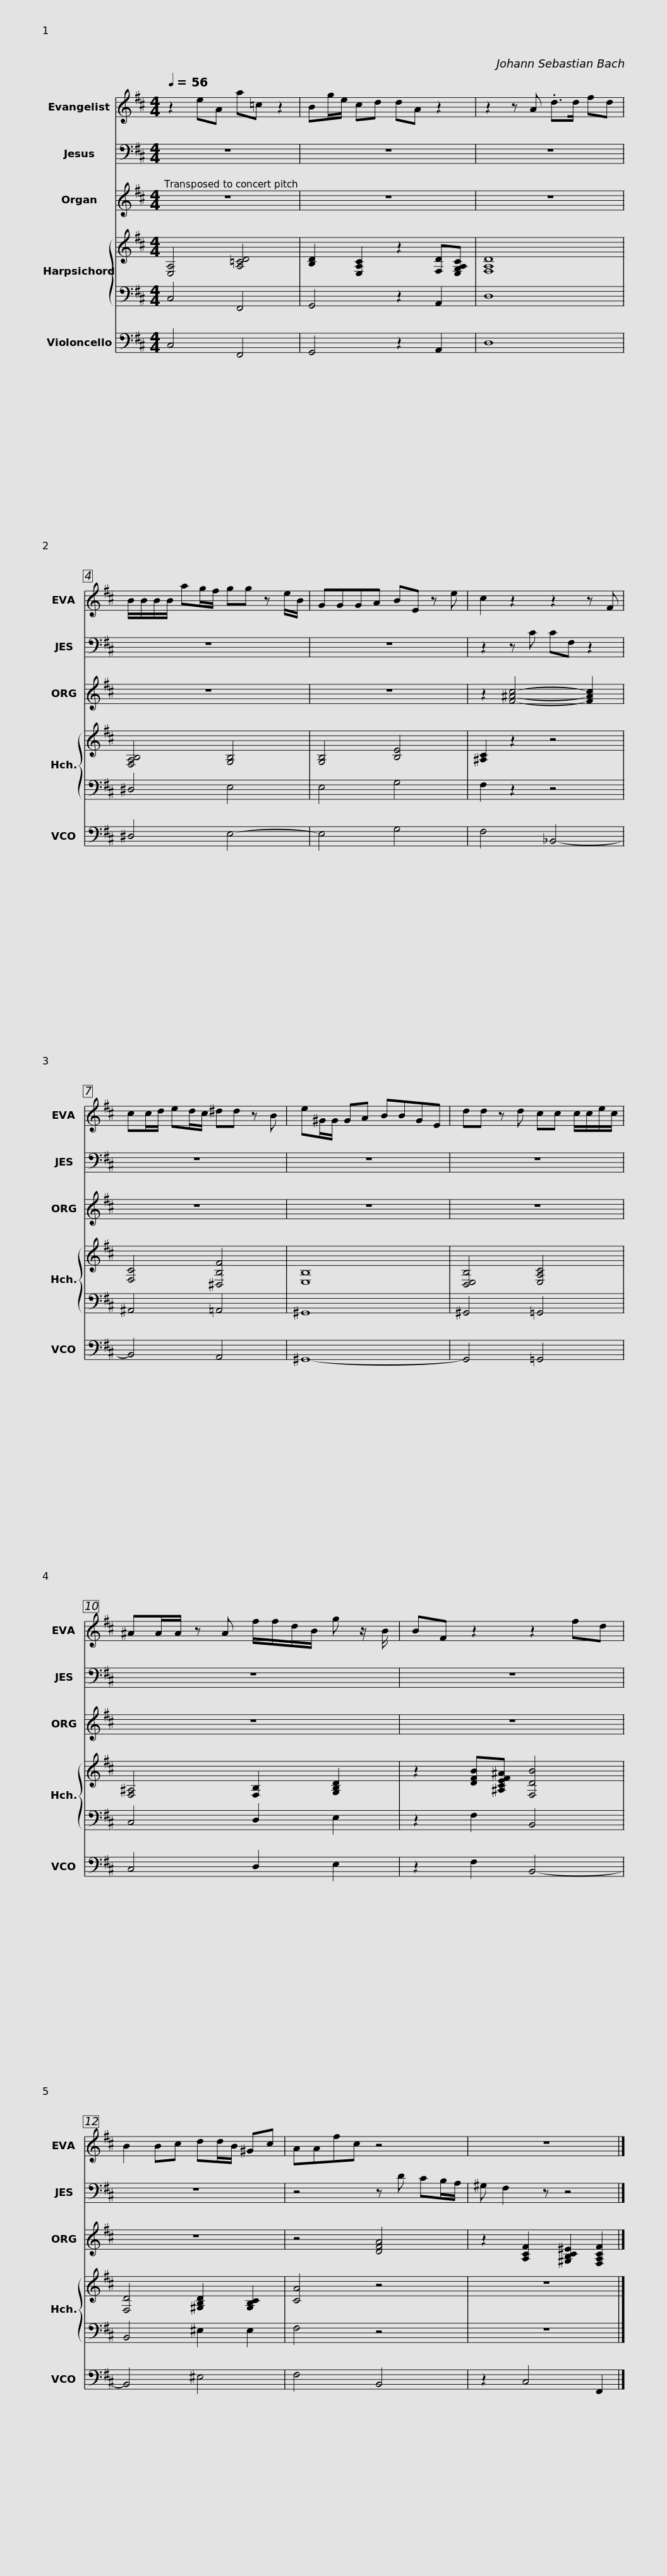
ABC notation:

X:1
%%score 1 2 3 { 4 | 5 } 6
L:1/8
Q:1/4=56
M:4/4
I:linebreak $
K:D
V:1 treble transpose=-12
V:2 bass
V:3 treble
V:4 treble
V:5 bass
V:6 bass
V:1
 z2 eA a=c z2 | Bg/e/ cd dA z2 | z2 z A .d>d fd | B/B/B/B/ ag/f/ gg z e/B/ | GGGA BE z e | %5
 c2 z2 z2 z F | cc/d/ ed/c/ ^dd z B |$ e^G/G/ GA BBGE | dd z d cc c/c/e/c/ | ^AA/A/ z A f/f/d/B/ g z/ B/ | %10
 BF z2 z2 fd | B2 Bc dd/B/ ^Gc | AAfc z4 | z8 |] %14
V:2
 z8 | z8 | z8 | z8 | z8 | %5
 z2 z C CF, z2 | z8 |$ z8 | z8 | z8 | %10
 z8 | z8 | z4 z D CB,/A,/ | ^G, F,2 z z4 |] %14
V:3
 z8 | z8 | z8 | z8 | z8 | %5
 z2 [F^Ac]4- [FAc]2 | z8 |$ z8 | z8 | z8 | %10
 z8 | z8 | z4 [DFA]4 | z2 [A,CF]2 [^G,B,C^E]2 [F,A,CF]2 |] %14
V:4
 [E,A,]4 [A,=CD]4 | [B,D]2 [E,A,C]2 z2 [F,D][E,G,A,C] | [F,A,D]8 | [F,A,B,]4 [G,B,]4 | [G,B,]4 [B,E]4 | %5
 [^A,C]2 z2 z4 | [F,C]4 [^D,B,F]4 |$ [E,B,]8 | [D,E,B,]4 [E,A,C]4 | [F,^A,]4 [F,B,]2 [G,B,D]2 | %10
 z2 [DFB][^A,CEF^A] [F,DB]4 | [F,D]4 [^G,B,D]2 [G,B,C]2 | [CA]4 z4 | z8 |] %14
V:5
 C,4 F,,4 | G,,4 z2 A,,2 | D,8 | ^D,4 E,4 | E,4 G,4 | %5
 F,2 z2 z4 | ^A,,4 =A,,4 |$ ^G,,8 | ^G,,4 =G,,4 | C,4 D,2 E,2 | %10
 z2 F,2 B,,4 | B,,4 ^E,2 E,2 | F,4 z4 | z8 |] %14
V:6
 C,4 F,,4 | G,,4 z2 A,,2 | D,8 | ^D,4 E,4- | E,4 G,4 | %5
 F,4 _B,,4- | B,,4 A,,4 |$ ^G,,8- | G,,4 =G,,4 | C,4 D,2 E,2 | %10
 z2 F,2 B,,4- | B,,4 ^E,4 | F,4 B,,4 | z2 C,4 F,,2 |] %14
